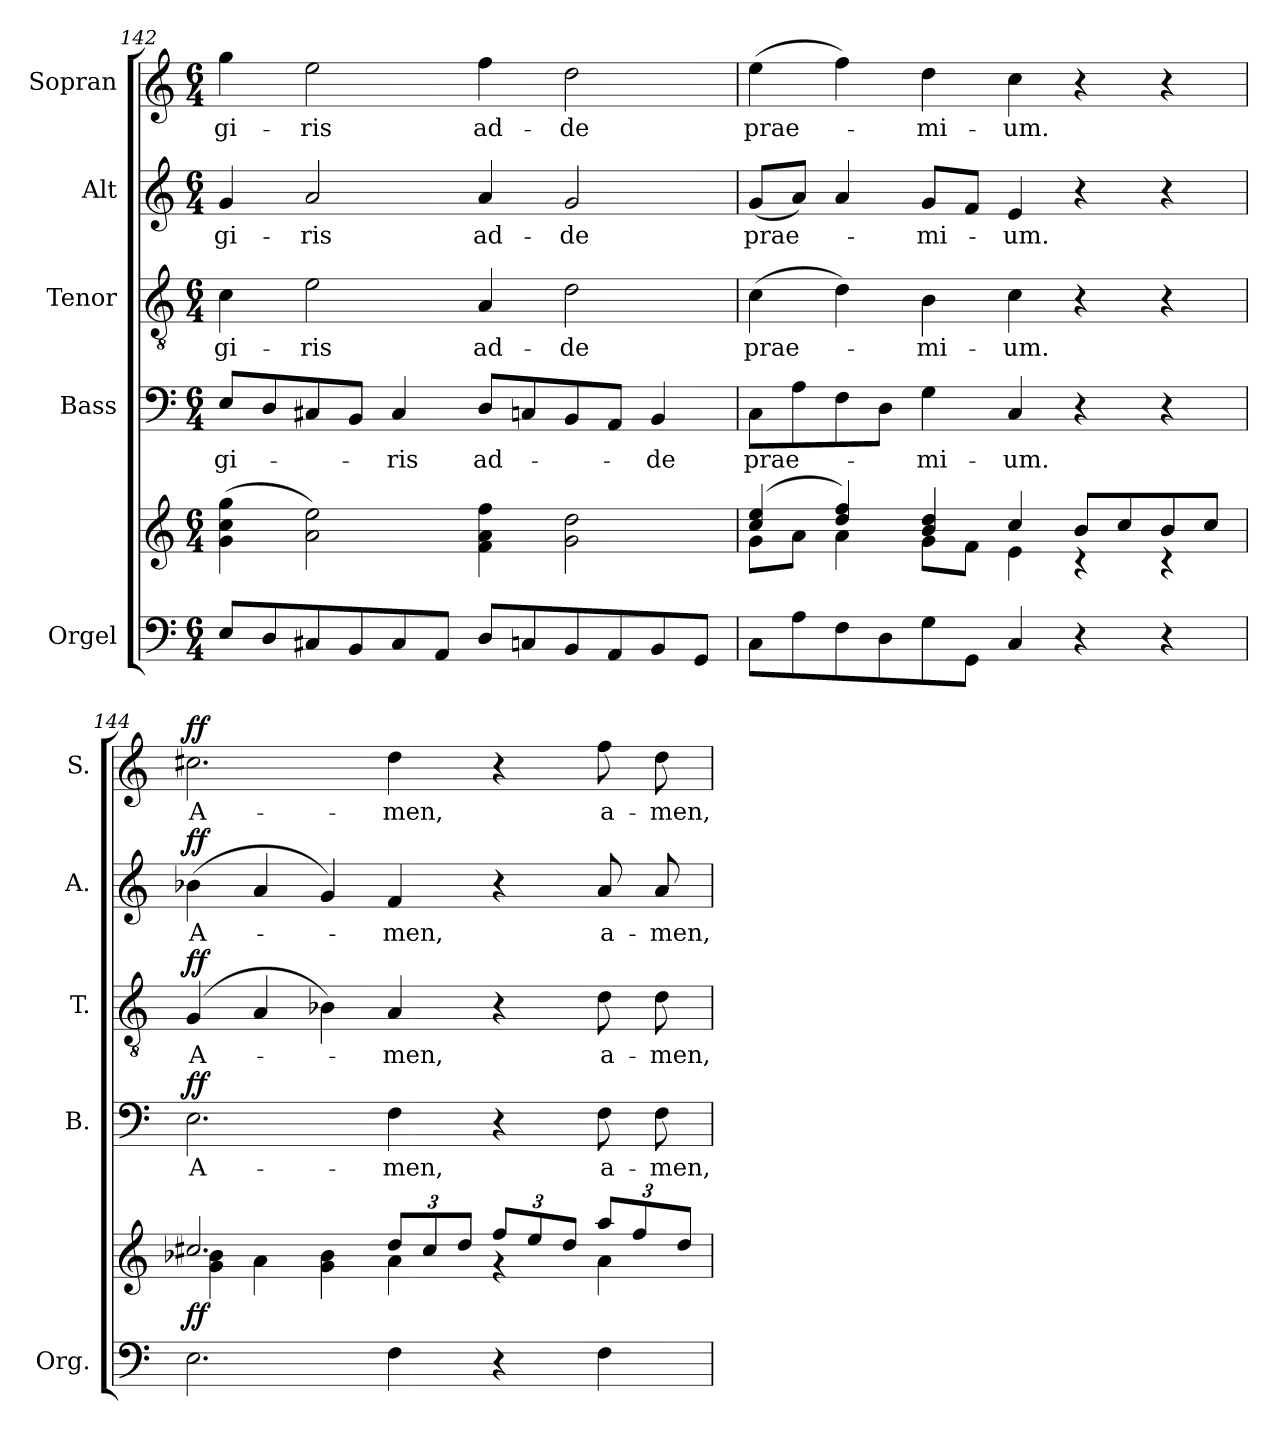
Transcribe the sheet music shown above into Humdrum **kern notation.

**kern	**kern	**dynam	**kern	**text	**dynam	**kern	**text	**dynam	**kern	**text	**dynam	**kern	**text	**dynam
*part5	*part5	*part5	*part4	*part4	*part4	*part3	*part3	*part3	*part2	*part2	*part2	*part1	*part1	*part1
*staff6	*staff5	*staff5/6	*staff4	*staff4	*staff4	*staff3	*staff3	*staff3	*staff2	*staff2	*staff2	*staff1	*staff1	*staff1
*I"Orgel	*	*	*I"Bass	*	*	*I"Tenor	*	*	*I"Alt	*	*	*I"Sopran	*	*
*I'Org.	*	*	*I'B.	*	*	*I'T.	*	*	*I'A.	*	*	*I'S.	*	*
!!LO:LB:g=z
*clefF4	*clefG2	*	*clefF4	*	*	*clefGv2	*	*	*clefG2	*	*	*clefG2	*	*
*k[]	*k[]	*	*k[]	*	*	*k[]	*	*	*k[]	*	*	*k[]	*	*
*C:	*C:	*	*C:	*	*	*C:	*	*	*C:	*	*	*C:	*	*
*M6/4	*M6/4	*	*M6/4	*	*	*M6/4	*	*	*M6/4	*	*	*M6/4	*	*
=142	=142	=142	=142	=142	=142	=142	=142	=142	=142	=142	=142	=142	=142	=142
!	!	!	!	!LO:LY:b	!	!	!LO:LY:b	!	!	!LO:LY:b	!	!	!LO:LY:b	!
8E/L	(>4g\ 4cc\ 4gg\	.	8E/L	-gi-	.	4c\	-gi-	.	4g/	-gi-	.	4gg\	-gi-	.
8D/	.	.	8D/	.	.	.	.	.	.	.	.	.	.	.
!	!	!	!	!	!	!	!LO:LY:b	!	!	!LO:LY:b	!	!	!LO:LY:b	!
8C#X/	2a\ 2ee\)	.	8C#X/	.	.	2e\	-ris	.	2a/	-ris	.	2ee\	-ris	.
8BB/	.	.	8BB/J	.	.	.	.	.	.	.	.	.	.	.
!	!	!	!	!LO:LY:b	!	!	!	!	!	!	!	!	!	!
8C#/	.	.	4C#/	-ris	.	.	.	.	.	.	.	.	.	.
8AA/J	.	.	.	.	.	.	.	.	.	.	.	.	.	.
!	!	!	!	!LO:LY:b	!	!	!LO:LY:b	!	!	!LO:LY:b	!	!	!LO:LY:b	!
8D/L	4f\ 4a\ 4ff\	.	8D/L	ad-	.	4A/	ad-	.	4a/	ad-	.	4ff\	ad-	.
8Cn/	.	.	8Cn/	.	.	.	.	.	.	.	.	.	.	.
!	!	!	!	!	!	!	!LO:LY:b	!	!	!LO:LY:b	!	!	!LO:LY:b	!
8BB/	2g\ 2dd\	.	8BB/	.	.	2d\	-de	.	2g/	-de	.	2dd\	-de	.
8AA/	.	.	8AA/J	.	.	.	.	.	.	.	.	.	.	.
!	!	!	!	!LO:LY:b	!	!	!	!	!	!	!	!	!	!
8BB/	.	.	4BB/	-de	.	.	.	.	.	.	.	.	.	.
8GG/J	.	.	.	.	.	.	.	.	.	.	.	.	.	.
=143	=143	=143	=143	=143	=143	=143	=143	=143	=143	=143	=143	=143	=143	=143
*	*^	*	*	*	*	*	*	*	*	*	*	*	*	*
!	!	!	!	!	!LO:LY:b	!	!	!LO:LY:b	!	!	!LO:LY:b	!	!	!LO:LY:b	!
8C\L	(4cc/ 4ee/	8g\L	.	8C\L	prae-	.	(>4c\	prae-	.	(<8g/L	prae-	.	(>4ee\	prae-	.
8A\	.	8a\J	.	8A\	.	.	.	.	.	8a/J)	.	.	.	.	.
8F\	4dd/ 4ff/)	4a\	.	8F\	.	.	4d\)	.	.	4a/	.	.	4ff\)	.	.
8D\	.	.	.	8D\J	.	.	.	.	.	.	.	.	.	.	.
!	!	!	!	!	!LO:LY:b	!	!	!LO:LY:b	!	!	!LO:LY:b	!	!	!LO:LY:b	!
8G\	4b/ 4dd/	8g\L	.	4G\	-mi-	.	4B\	-mi-	.	8g/L	-mi-	.	4dd\	-mi-	.
8GG\J	.	8f\J	.	.	.	.	.	.	.	8f/J	.	.	.	.	.
!	!	!	!	!	!LO:LY:b	!	!	!LO:LY:b	!	!	!LO:LY:b	!	!	!LO:LY:b	!
4C/	4cc/	4e\	.	4C/	-um.	.	4c\	-um.	.	4e/	-um.	.	4cc\	-um.	.
4r	8b/L	4rc	.	4r	.	.	4r	.	.	4r	.	.	4r	.	.
.	8cc/	.	.	.	.	.	.	.	.	.	.	.	.	.	.
4r	8b/	4rc	.	4r	.	.	4r	.	.	4r	.	.	4r	.	.
.	8cc/J	.	.	.	.	.	.	.	.	.	.	.	.	.	.
=144	=144	=144	=144	=144	=144	=144	=144	=144	=144	=144	=144	=144	=144	=144	=144
!	!	!	!LO:DY:b	!	!LO:LY:b	!LO:DY:a	!	!LO:LY:b	!LO:DY:a	!	!LO:LY:b	!LO:DY:a	!	!LO:LY:b	!LO:DY:a
2.E\	2.cc#X/	4g\ 4b-X\	ff	2.E\	A-	ff	(4G/	A-	ff	(>4b-X\	A-	ff	2.cc#X\	A-	ff
.	.	4a\	.	.	.	.	4A/	.	.	4a/	.	.	.	.	.
.	.	4g\ 4b-\	.	.	.	.	4B-X\)	.	.	4g/)	.	.	.	.	.
!	!	!	!	!	!LO:LY:b	!	!	!LO:LY:b	!	!	!LO:LY:b	!	!	!LO:LY:b	!
4F\	12dd/L	4a\	.	4F\	-men,	.	4A/	-men,	.	4f/	-men,	.	4dd\	-men,	.
.	12cc#/	.	.	.	.	.	.	.	.	.	.	.	.	.	.
.	12dd/J	.	.	.	.	.	.	.	.	.	.	.	.	.	.
4r	12ff/L	4rg	.	4r	.	.	4r	.	.	4r	.	.	4r	.	.
.	12ee/	.	.	.	.	.	.	.	.	.	.	.	.	.	.
.	12dd/J	.	.	.	.	.	.	.	.	.	.	.	.	.	.
!	!	!	!	!	!LO:LY:b	!	!	!LO:LY:b	!	!	!LO:LY:b	!	!	!LO:LY:b	!
4F\	12aa/L	4a\	.	8F\	a-	.	8d\	a-	.	8a/	a-	.	8ff\	a-	.
.	12ff/	.	.	.	.	.	.	.	.	.	.	.	.	.	.
!	!	!	!	!	!LO:LY:b	!	!	!LO:LY:b	!	!	!LO:LY:b	!	!	!LO:LY:b	!
.	.	.	.	8F\	-men,	.	8d\	-men,	.	8a/	-men,	.	8dd\	-men,	.
.	12dd/J	.	.	.	.	.	.	.	.	.	.	.	.	.	.
*	*v	*v	*	*	*	*	*	*	*	*	*	*	*	*	*
=	=	=	=	=	=	=	=	=	=	=	=	=	=	=
*-	*-	*-	*-	*-	*-	*-	*-	*-	*-	*-	*-	*-	*-	*-
